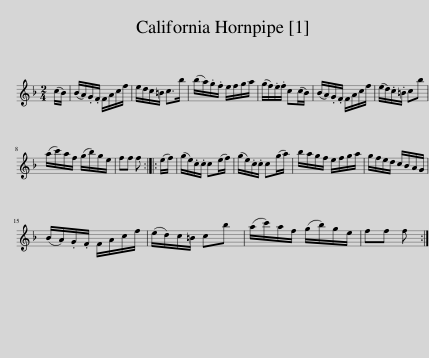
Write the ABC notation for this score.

X:1
L:1/8
M:2/4
I:linebreak $
K:F
V:1 treble
V:1
 (c/B/) | (B/A/).G/.F/ F/A/c/f/ | e/d/c/=B/ c>b | (b/a/).g/.f/ e/f/g/a/ | (g/f/).e/.f/ c(c/B/) | %5
 (B/A/).G/.F/ F/A/c/f/ | (e/d/).c/.=B/ cb |$ (a/c'/)a/f/ (g/b/)g/e/ | ff f :: (e/f/) | %10
 (g/e/).c/.c/ c(e/f/) | (g/e/).c/.c/ c(g/a/) | b/a/g/f/ e/f/g/a/ | g/f/e/d/ c/B/A/G/ |$ (B/A/).G/.F/ F/A/c/f/ | %15
 (e/d/)c/=B/ cb | (a/c'/)a/f/ (g/b/)g/e/ | ff f :| %18
